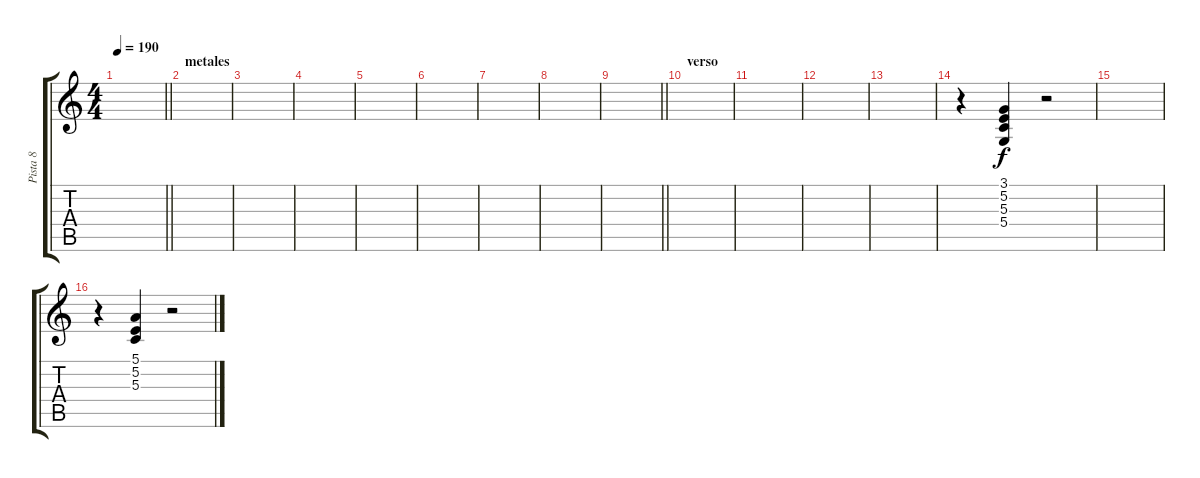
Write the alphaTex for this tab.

\track ("Pista 8" "Pista 8") {instrument drawbarorgan}
\staff {score tabs}
\tuning (E4 B3 G3 D3 A2 E2) {hide}
\ts (4 4)
\tempo 190
\clef g2
\barLineRight lightlight
\ks c
|
\section ("" "metales")
|
|
|
|
|
|
|
\barLineRight lightlight
|
\section ("" "verso")
|
|
|
|
r.4 (3.1 5.2 5.3 5.4).4 r.2 |
|
r.4 (5.1 5.2 5.3).4 r.2
